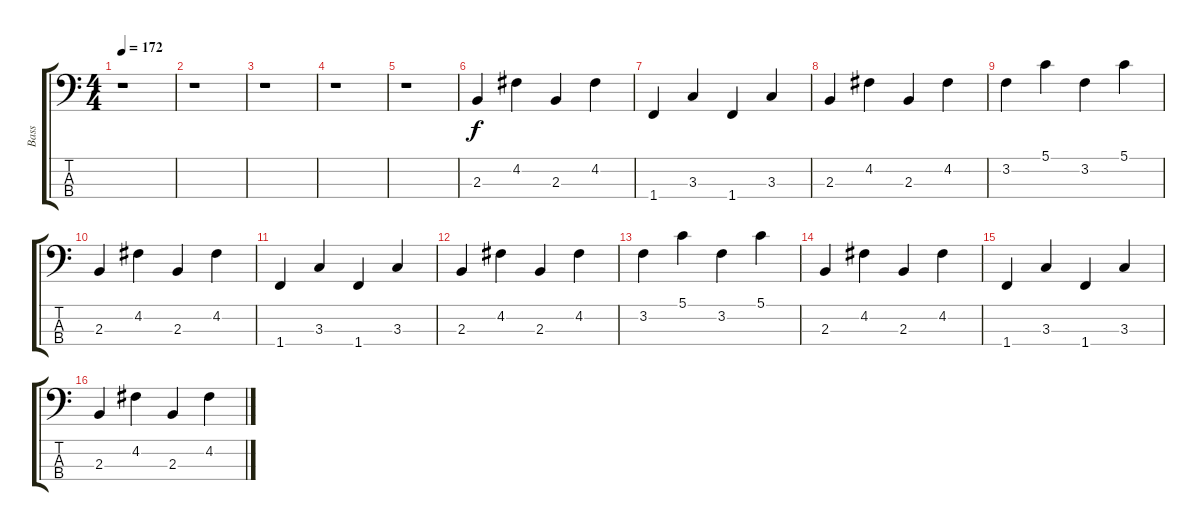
\track ("Bass" "Bass") {instrument electricbassfinger}
\staff {score tabs}
\tuning (G2 D2 A1 E1) {hide}
\ts (4 4)
\tempo 172
\clef f4
\ks c
r.1{dy f instrument electricbassfinger} |
r.1 |
r.1 |
r.1 |
r.1 |
\section ("" "")
2.3.4 4.2.4 2.3.4 4.2.4 |
1.4.4 3.3.4 1.4.4 3.3.4 |
2.3.4 4.2.4 2.3.4 4.2.4 |
3.2.4 5.1.4 3.2.4 5.1.4 |
\section ("" "")
2.3.4 4.2.4 2.3.4 4.2.4 |
1.4.4 3.3.4 1.4.4 3.3.4 |
2.3.4 4.2.4 2.3.4 4.2.4 |
3.2.4 5.1.4 3.2.4 5.1.4 |
\section ("" "")
2.3.4 4.2.4 2.3.4 4.2.4 |
1.4.4 3.3.4 1.4.4 3.3.4 |
2.3.4 4.2.4 2.3.4 4.2.4
